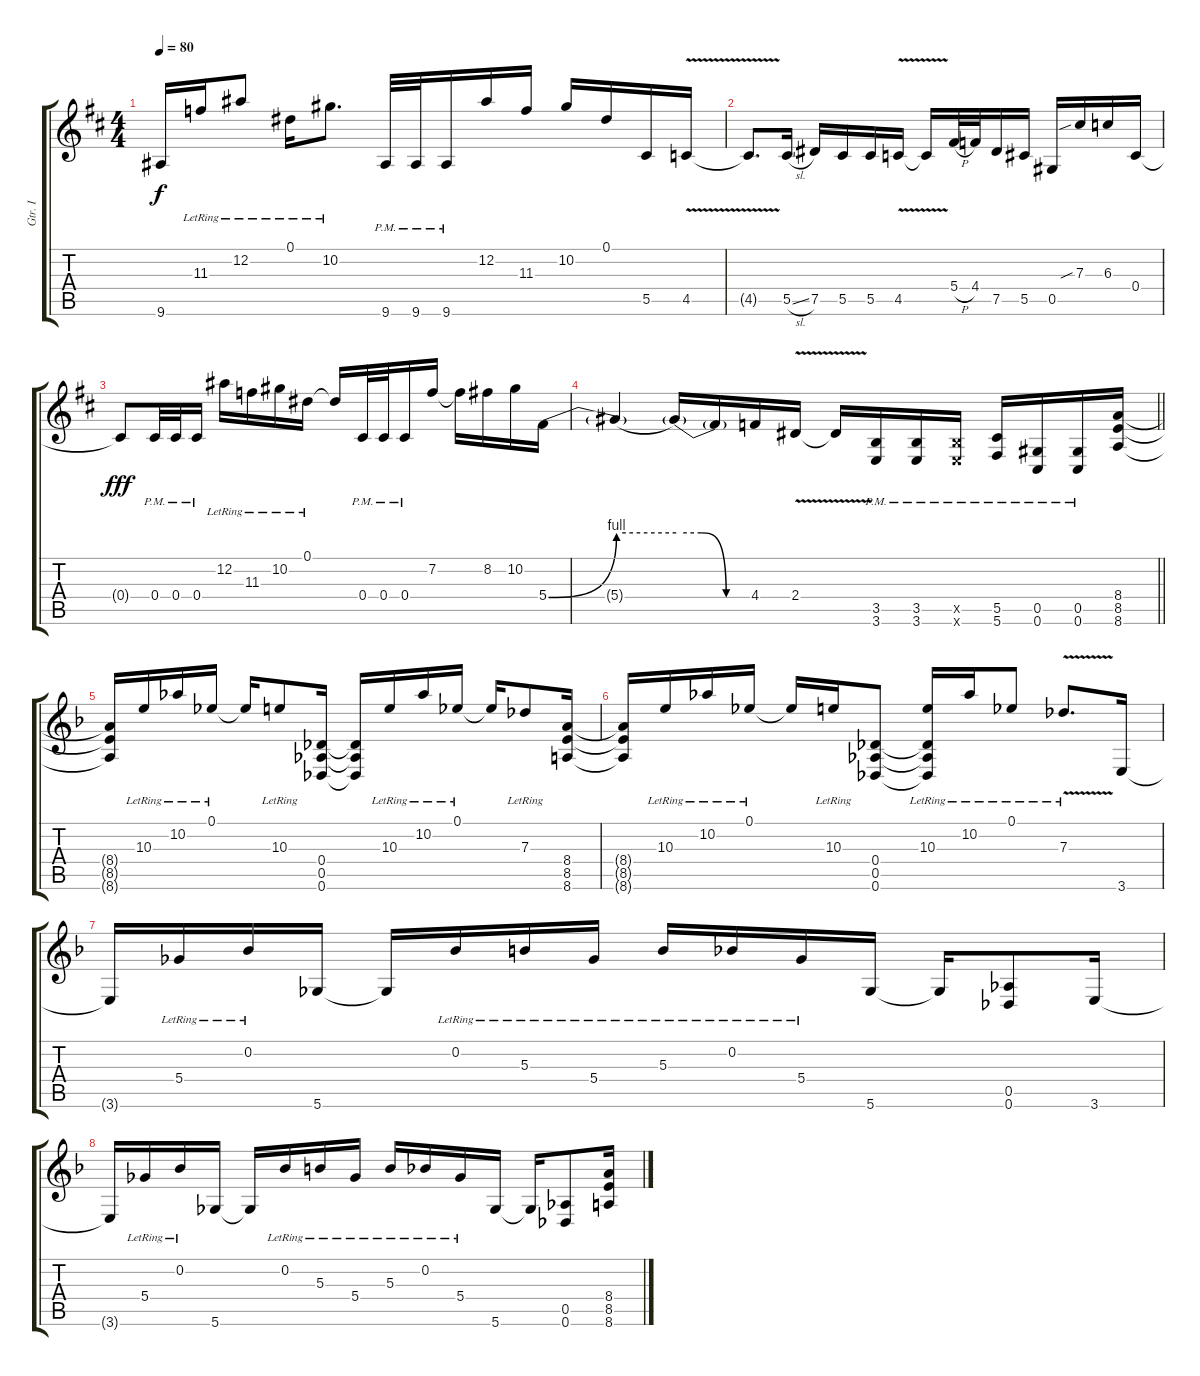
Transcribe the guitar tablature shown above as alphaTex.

\track ("Gtr. I" "Gtr. I") {instrument overdrivenguitar}
\staff {score tabs}
\tuning (Eb4 Bb3 Gb3 Db3 Ab2 Db2) {hide}
\ts (4 4)
\tempo 80
\clef g2
\ks d
9.6{t}.16{dy f} 11.3{lr}.16 12.2{lr}.8 0.1{lr}.16 10.2{lr}.8{d} 9.6{pm}.32 9.6{pm}.32 9.6{pm}.16 12.2.16 11.3.16 10.2.16 0.1.16 5.5.16 4.5{v}.16 |
4.5{v t}.8{d} 5.5{sl}.16 7.5.16 5.5.16 5.5.16 4.5{v}.16 4.5{v t}.16 5.4{h}.32 4.4.32 7.5.16 5.5.16 0.5.16 7.3{sib}.16 6.3.16 0.4.16 |
0.4{t}.8{dy fff} 0.4{pm}.32 0.4{pm}.32 0.4{pm}.16 12.2{lr}.16 11.3{lr}.16 10.2{lr}.16 0.1{lr}.16 0.1{t}.16 0.4{pm}.32 0.4{pm}.32 0.4{pm}.16 7.2.16 7.2{t}.16 8.2.16 10.2.16 5.4{be (bend 0 0 60 4)}.16 |
\barLineRight lightlight
5.4{be (hold 0 4 60 4) t}.4 5.4{be (custom 0 4 20 4 40 0 60 0) t}.16 5.4{t}.16 4.4.16 2.4{v}.16 2.4{v t}.16 (3.5{pm} 3.6{pm}).16 (3.5{pm} 3.6{pm}).16 (3.5{pm x} 3.6{pm x}).16 (5.5{pm} 5.6{pm}).16 (0.5{pm} 0.6{pm}).16 (0.5{pm} 0.6{pm}).16 (8.4 8.5 8.6).16 |
\ks f
(8.4{t} 8.5{t} 8.6{t}).16 10.3{lr}.16 10.2{lr}.16 0.1{lr}.16 0.1{t}.16 10.3{lr}.8 (0.4 0.5 0.6).16 (0.4{t} 0.5{t} 0.6{t}).16 10.3{lr}.16 10.2{lr}.16 0.1{lr}.16 0.1{t}.16 7.3{lr}.8 (8.4 8.5 8.6).16 |
(8.4{t} 8.5{t} 8.6{t}).16 10.3{lr}.16 10.2{lr}.16 0.1{lr}.16 0.1{t}.16 10.3{lr}.16 (0.4 0.5 0.6).8 (10.3{lr} 0.4{t} 0.5{t} 0.6{t}).16 10.2{lr}.16 0.1{lr}.8 7.3{v lr}.8{d} 3.6.16 |
3.6{t}.16 5.4{lr}.16 0.2{lr}.16 5.6.16 5.6{t}.16 0.2{lr}.16 5.3{lr}.16 5.4{lr}.16 5.3{lr}.16 0.2{lr}.16 5.4{lr}.16 5.6.16 5.6{t}.16 (0.5 0.6).8 3.6.16 |
3.6{t}.16 5.4{lr}.16 0.2{lr}.16 5.6.16 5.6{t}.16 0.2{lr}.16 5.3{lr}.16 5.4{lr}.16 5.3{lr}.16 0.2{lr}.16 5.4{lr}.16 5.6.16 5.6{t}.16 (0.5 0.6).8 (8.4 8.5 8.6).16
